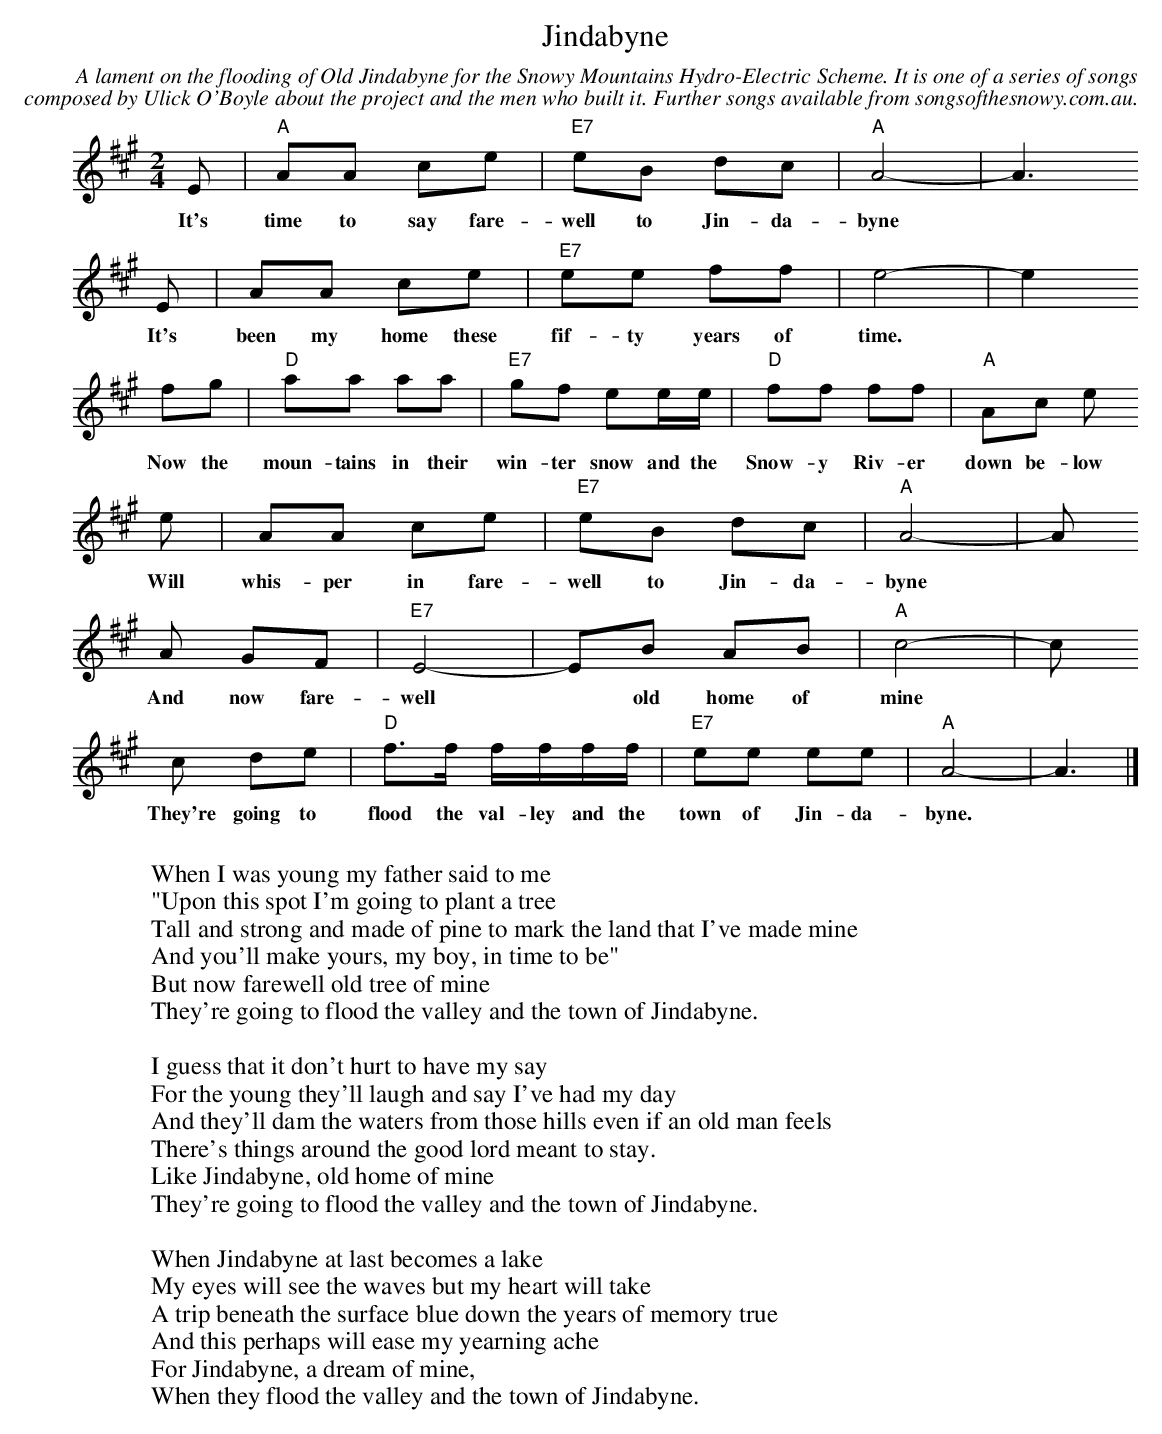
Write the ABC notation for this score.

X:1
T:Jindabyne
C:A lament on the flooding of Old Jindabyne for the Snowy Mountains Hydro-Electric Scheme. It is one of a series of songs
C:composed by Ulick O'Boyle about the project and the men who built it. Further songs available from songsofthesnowy.com.au.
M:2/4
L:1/8
K:A
E|"A"AA ce|"E7"eB dc|"A"A4-|A3
w:It's time to say fare-well to Jin-da-byne*
E|AA ce|"E7"ee ff|e4-|e2
w:It's been my home these fif-ty years of time.*
fg|"D"aa aa|"E7"gf ee/e/|"D"ff ff|"A"Ac e
w:Now the moun-tains in their win-ter snow and the Snow-y Riv-er down be-low
e|AA ce|"E7"eB dc|"A"A4-|A
w:Will whis-per in fare-well to Jin-da-byne*
A GF|"E7"E4-|EB AB|"A"c4-|c
w:And now fare-well* old home of mine*
c de|"D"f>f f/f/f/f/|"E7"ee ee|"A"A4-|A3|]
w:They're going to flood the val-ley and the town of Jin-da-byne.
W:
W:When I was young my father said to me
W:"Upon this spot I'm going to plant a tree
W:Tall and strong and made of pine to mark the land that I've made mine
W:And you'll make yours, my boy, in time to be"
W:But now farewell old tree of mine
W:They're going to flood the valley and the town of Jindabyne.
W:
W:I guess that it don't hurt to have my say
W:For the young they'll laugh and say I've had my day
W:And they'll dam the waters from those hills even if an old man feels
W:There's things around the good lord meant to stay.
W:Like Jindabyne, old home of mine
W:They're going to flood the valley and the town of Jindabyne.
W:
W:When Jindabyne at last becomes a lake
W:My eyes will see the waves but my heart will take
W:A trip beneath the surface blue down the years of memory true
W:And this perhaps will ease my yearning ache
W:For Jindabyne, a dream of mine,
W:When they flood the valley and the town of Jindabyne.
